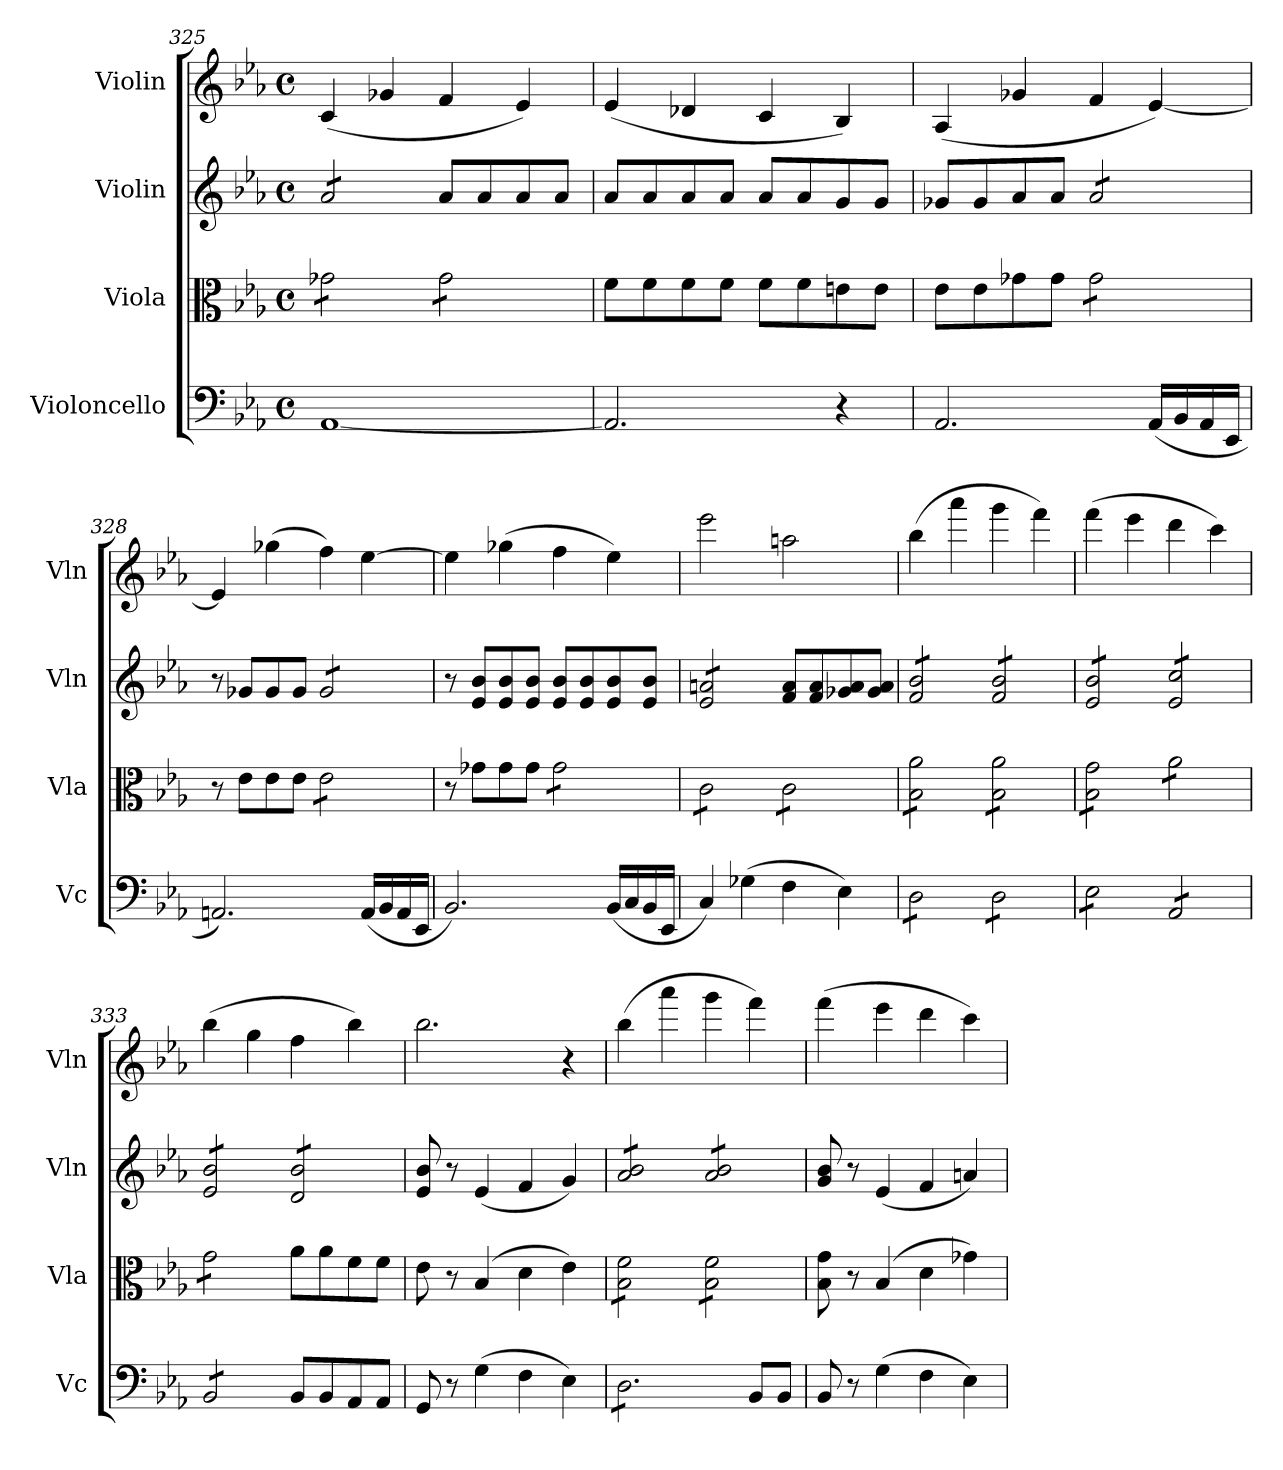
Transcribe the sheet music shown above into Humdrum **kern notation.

**kern	**kern	**kern	**kern
*part4	*part3	*part2	*part1
*staff4	*staff3	*staff2	*staff1
*I"Violoncello	*I"Viola	*I"Violin	*I"Violin
*I'Vc	*I'Vla	*I'Vln	*I'Vln
*clefF4	*clefC3	*clefG2	*clefG2
*k[b-e-a-]	*k[b-e-a-]	*k[b-e-a-]	*k[b-e-a-]
*M4/4	*M4/4	*M4/4	*M4/4
*met(c)	*met(c)	*met(c)	*met(c)
=325	=325	=325	=325
*	*tremolo	*	*
*	*	*tremolo	*
[1AA-	8g-X\L	8a-/L	(4c/
.	8g-X\	8a-/	.
.	8g-X\	8a-/	4g-X/
.	8g-X\J	8a-/J	.
*	*	*Xtremolo	*
.	8g-\L	8a-/L	4f/
.	8g-\	8a-/	.
.	8g-\	8a-/	4e-/)
.	8g-\J	8a-/J	.
*	*Xtremolo	*	*
=326	=326	=326	=326
2.AA-/]	8f\L	8a-/L	(4e-/
.	8f\	8a-/	.
.	8f\	8a-/	4d-X/
.	8f\J	8a-/J	.
.	8f\L	8a-/L	4c/
.	8f\	8a-/	.
4r	8en\	8g/	4B-/)
.	8e\J	8g/J	.
=327	=327	=327	=327
2.AA-/	8e-\L	8g-X/L	(4A-/
.	8e-\	8g-/	.
.	8g-X\	8a-/	4g-X/
.	8g-\J	8a-/J	.
*	*tremolo	*	*
*	*	*tremolo	*
.	8g-\L	8a-/L	4f/
.	8g-\	8a-/	.
(16AA-/LL	8g-\	8a-/	[4e-/)
16BB-/	.	.	.
16AA-/	8g-\J	8a-/J	.
*	*	*Xtremolo	*
*	*Xtremolo	*	*
16EE-/JJ	.	.	.
=328	=328	=328	=328
2.AAn/)	8r	8r	4e-/]
.	8e-\L	8g-X/L	.
.	8e-\	8g-/	(4gg-X\
.	8e-\J	8g-/J	.
*	*tremolo	*	*
*	*	*tremolo	*
.	8e-\L	8g-/L	4ff\)
.	8e-\	8g-/	.
(16AA/LL	8e-\	8g-/	[4ee-\
16BB-/	.	.	.
16AA/	8e-\J	8g-/J	.
*	*	*Xtremolo	*
*	*Xtremolo	*	*
16EE-/JJ	.	.	.
=329	=329	=329	=329
2.BB-/)	8r	8r	4ee-\]
.	8g-X\L	8e-/ 8b-/L	.
.	8g-\	8e-/ 8b-/	(4gg-X\
.	8g-\J	8e-/ 8b-/J	.
*	*tremolo	*	*
.	8g-\L	8e-/ 8b-/L	4ff\
.	8g-\	8e-/ 8b-/	.
(16BB-/LL	8g-\	8e-/ 8b-/	4ee-\)
16C/	.	.	.
16BB-/	8g-\J	8e-/ 8b-/J	.
16EE-/JJ	.	.	.
=330	=330	=330	=330
*	*	*tremolo	*
4C/)	8c\L	8e-/ 8an/L	2eee-\
.	8c\	8e-/ 8an/	.
(4G-X\	8c\	8e-/ 8an/	.
.	8c\J	8e-/ 8an/J	.
*	*	*Xtremolo	*
4F\	8c\L	8f/ 8a/L	2aan\
.	8c\	8f/ 8a/	.
4E-\)	8c\	8g-X/ 8a/	.
.	8c\J	8g-/ 8a/J	.
=331	=331	=331	=331
*tremolo	*	*	*
*	*	*tremolo	*
8D\L	8B-\ 8a-\L	8f/ 8b-/L	(4bb-\
8D\	8B-\ 8a-\	8f/ 8b-/	.
8D\	8B-\ 8a-\	8f/ 8b-/	4aaa-\
8D\J	8B-\ 8a-\J	8f/ 8b-/J	.
8D\L	8B-\ 8a-\L	8f/ 8b-/L	4ggg\
8D\	8B-\ 8a-\	8f/ 8b-/	.
8D\	8B-\ 8a-\	8f/ 8b-/	4fff\)
8D\J	8B-\ 8a-\J	8f/ 8b-/J	.
=332	=332	=332	=332
8E-\L	8B-\ 8g\L	8e-/ 8b-/L	(4fff\
8E-\	8B-\ 8g\	8e-/ 8b-/	.
8E-\	8B-\ 8g\	8e-/ 8b-/	4eee-\
8E-\J	8B-\ 8g\J	8e-/ 8b-/J	.
8AA-/L	8a-\L	8e-/ 8cc/L	4ddd\
8AA-/	8a-\	8e-/ 8cc/	.
8AA-/	8a-\	8e-/ 8cc/	4ccc\)
8AA-/J	8a-\J	8e-/ 8cc/J	.
!!LO:LB:g=z
=333	=333	=333	=333
8BB-/L	8g\L	8e-/ 8b-/L	(4bb-\
8BB-/	8g\	8e-/ 8b-/	.
8BB-/	8g\	8e-/ 8b-/	4gg\
8BB-/J	8g\J	8e-/ 8b-/J	.
*	*Xtremolo	*	*
*Xtremolo	*	*	*
8BB-/L	8a-\L	8d/ 8b-/L	4ff\
8BB-/	8a-\	8d/ 8b-/	.
8AA-/	8f\	8d/ 8b-/	4bb-\)
8AA-/J	8f\J	8d/ 8b-/J	.
*	*	*Xtremolo	*
=334	=334	=334	=334
8GG/	8e-\	8e-/ 8b-/	2.bb-\
8r	8r	8r	.
(4G\	(4B-/	(4e-/	.
4F\	4d\	4f/	.
4E-\)	4e-\)	4g/)	4r
=335	=335	=335	=335
*tremolo	*	*	*
*	*tremolo	*	*
*	*	*tremolo	*
8D\L	8B-\ 8f\L	8a-/ 8b-/L	(4bb-\
8D\	8B-\ 8f\	8a-/ 8b-/	.
8D\	8B-\ 8f\	8a-/ 8b-/	4aaa-\
8D\	8B-\ 8f\J	8a-/ 8b-/J	.
8D\	8B-\ 8f\L	8a-/ 8b-/L	4ggg\
8D\J	8B-\ 8f\	8a-/ 8b-/	.
*Xtremolo	*	*	*
8BB-/L	8B-\ 8f\	8a-/ 8b-/	4fff\)
8BB-/J	8B-\ 8f\J	8a-/ 8b-/J	.
*	*	*Xtremolo	*
*	*Xtremolo	*	*
=336	=336	=336	=336
8BB-/	8B-\ 8g\	8g/ 8b-/	(4fff\
8r	8r	8r	.
(4G\	(4B-/	(4e-/	4eee-\
4F\	4d\	4f/	4ddd\
4E-\)	4g-X\)	4an/)	4ccc\)
=	=	=	=
*-	*-	*-	*-
